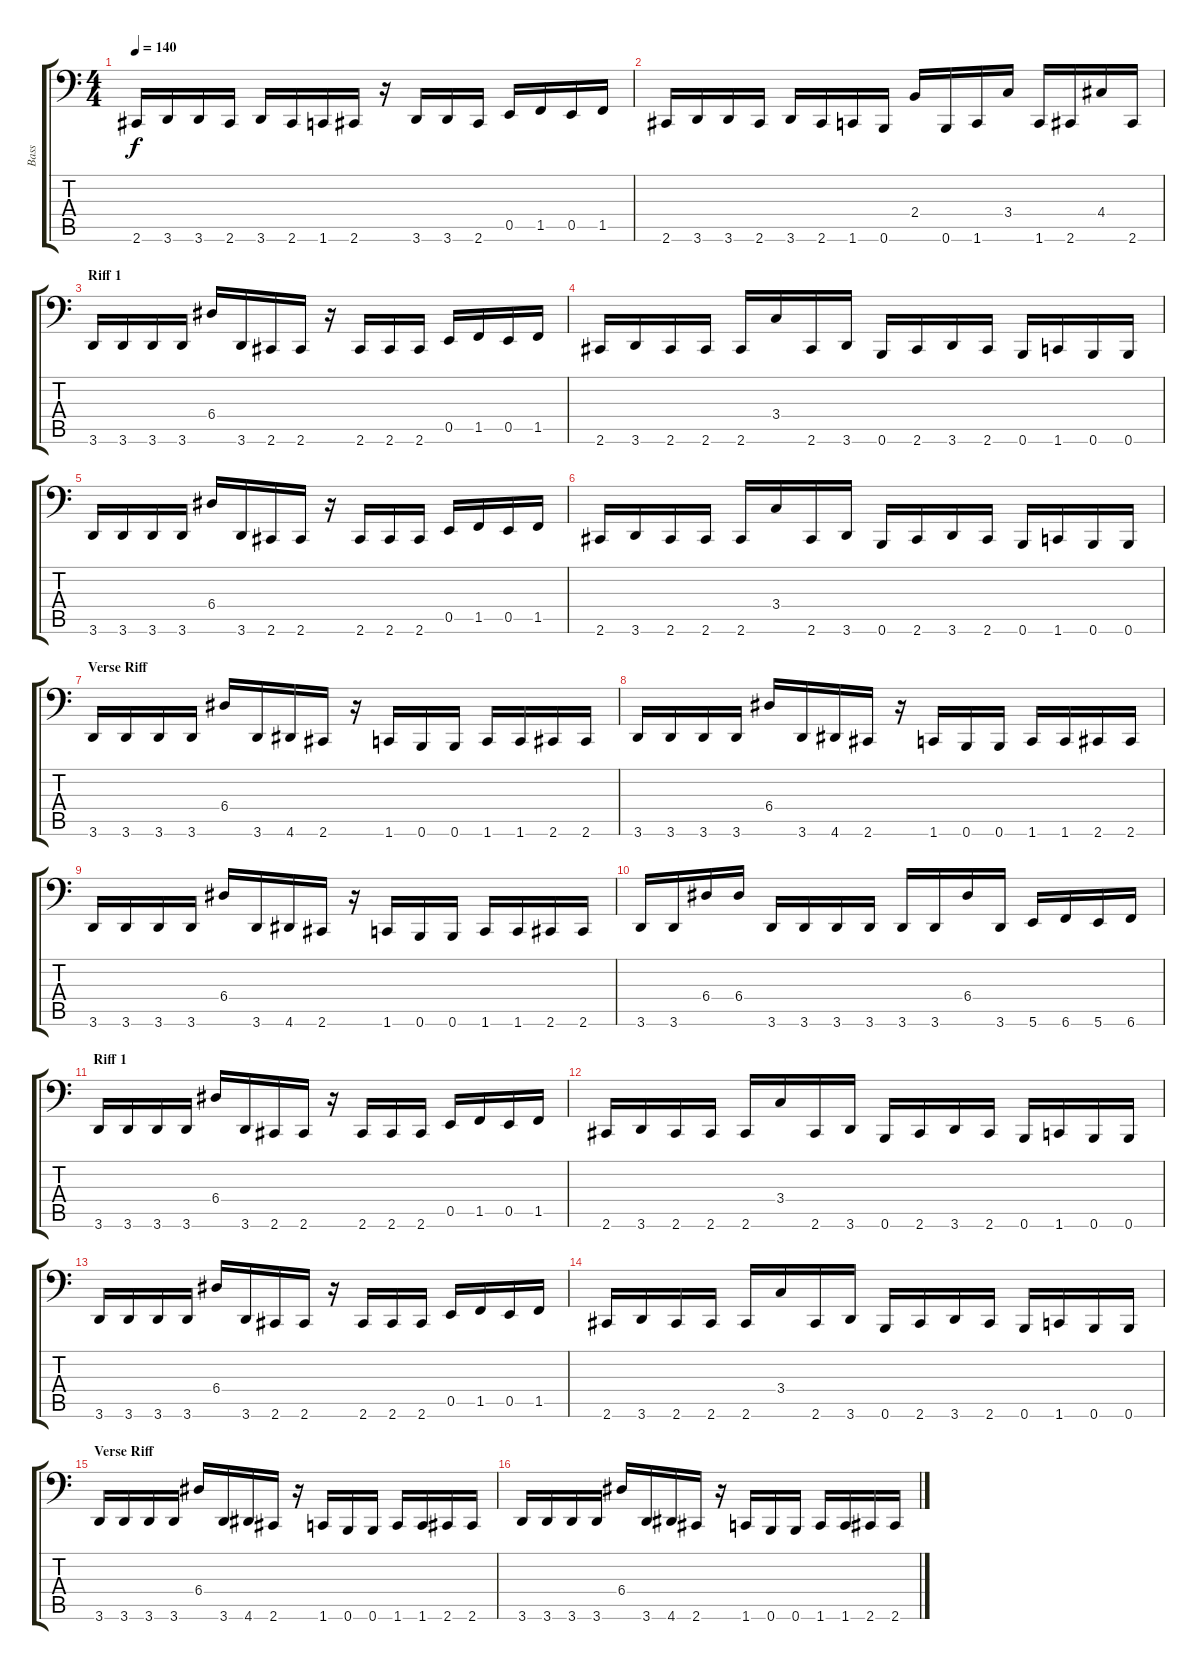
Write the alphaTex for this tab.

\track ("Bass" "Bass") {instrument electricbassfinger}
\staff {score tabs}
\tuning (C3 G2 D2 A1 E1 B0) {hide}
\ts (4 4)
\tempo 140
\clef f4
\ks c
2.6.16{dy f} 3.6.16 3.6.16 2.6.16 3.6.16 2.6.16 1.6.16 2.6.16 r.16 3.6.16 3.6.16 2.6.16 0.5.16 1.5.16 0.5.16 1.5.16 |
2.6.16 3.6.16 3.6.16 2.6.16 3.6.16 2.6.16 1.6.16 0.6.16 2.4.16 0.6.16 1.6.16 3.4.16 1.6.16 2.6.16 4.4.16 2.6.16 |
\section ("" "Riff 1")
3.6.16 3.6.16 3.6.16 3.6.16 6.4.16 3.6.16 2.6.16 2.6.16 r.16 2.6.16 2.6.16 2.6.16 0.5.16 1.5.16 0.5.16 1.5.16 |
2.6.16 3.6.16 2.6.16 2.6.16 2.6.16 3.4.16 2.6.16 3.6.16 0.6.16 2.6.16 3.6.16 2.6.16 0.6.16 1.6.16 0.6.16 0.6.16 |
3.6.16 3.6.16 3.6.16 3.6.16 6.4.16 3.6.16 2.6.16 2.6.16 r.16 2.6.16 2.6.16 2.6.16 0.5.16 1.5.16 0.5.16 1.5.16 |
2.6.16 3.6.16 2.6.16 2.6.16 2.6.16 3.4.16 2.6.16 3.6.16 0.6.16 2.6.16 3.6.16 2.6.16 0.6.16 1.6.16 0.6.16 0.6.16 |
\section ("" "Verse Riff")
3.6.16 3.6.16 3.6.16 3.6.16 6.4.16 3.6.16 4.6.16 2.6.16 r.16 1.6.16 0.6.16 0.6.16 1.6.16 1.6.16 2.6.16 2.6.16 |
3.6.16 3.6.16 3.6.16 3.6.16 6.4.16 3.6.16 4.6.16 2.6.16 r.16 1.6.16 0.6.16 0.6.16 1.6.16 1.6.16 2.6.16 2.6.16 |
3.6.16 3.6.16 3.6.16 3.6.16 6.4.16 3.6.16 4.6.16 2.6.16 r.16 1.6.16 0.6.16 0.6.16 1.6.16 1.6.16 2.6.16 2.6.16 |
3.6.16 3.6.16 6.4.16 6.4.16 3.6.16 3.6.16 3.6.16 3.6.16 3.6.16 3.6.16 6.4.16 3.6.16 5.6.16 6.6.16 5.6.16 6.6.16 |
\section ("" "Riff 1")
3.6.16 3.6.16 3.6.16 3.6.16 6.4.16 3.6.16 2.6.16 2.6.16 r.16 2.6.16 2.6.16 2.6.16 0.5.16 1.5.16 0.5.16 1.5.16 |
2.6.16 3.6.16 2.6.16 2.6.16 2.6.16 3.4.16 2.6.16 3.6.16 0.6.16 2.6.16 3.6.16 2.6.16 0.6.16 1.6.16 0.6.16 0.6.16 |
3.6.16 3.6.16 3.6.16 3.6.16 6.4.16 3.6.16 2.6.16 2.6.16 r.16 2.6.16 2.6.16 2.6.16 0.5.16 1.5.16 0.5.16 1.5.16 |
2.6.16 3.6.16 2.6.16 2.6.16 2.6.16 3.4.16 2.6.16 3.6.16 0.6.16 2.6.16 3.6.16 2.6.16 0.6.16 1.6.16 0.6.16 0.6.16 |
\section ("" "Verse Riff")
3.6.16 3.6.16 3.6.16 3.6.16 6.4.16 3.6.16 4.6.16 2.6.16 r.16 1.6.16 0.6.16 0.6.16 1.6.16 1.6.16 2.6.16 2.6.16 |
3.6.16 3.6.16 3.6.16 3.6.16 6.4.16 3.6.16 4.6.16 2.6.16 r.16 1.6.16 0.6.16 0.6.16 1.6.16 1.6.16 2.6.16 2.6.16
